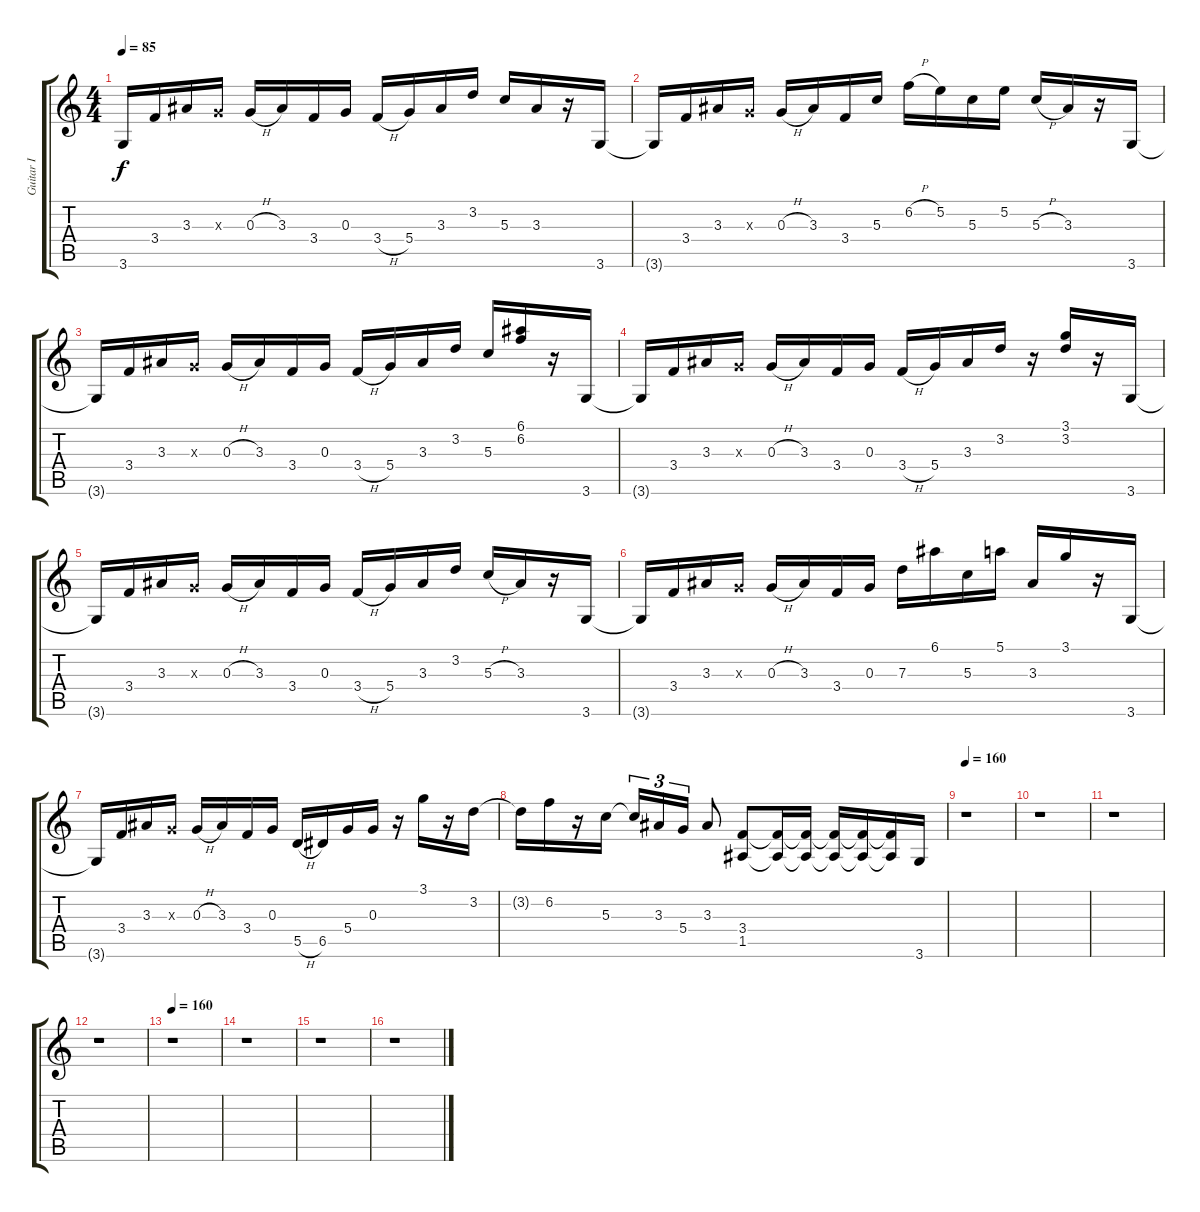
\track ("Guitar I" "Guitar I") {instrument acousticguitarsteel}
\staff {score tabs}
\tuning (E4 B3 G3 D3 A2 E2) {hide}
\ts (4 4)
\tempo 85
\clef g2
\ks c
3.6{t}.16{dy f} 3.4.16 3.3.16 0.3{x}.16 0.3{h}.16 3.3.16 3.4.16 0.3.16 3.4{h}.16 5.4.16 3.3.16 3.2.16 5.3.16 3.3.16 r.16 3.6.16 |
3.6{t}.16 3.4.16 3.3.16 0.3{x}.16 0.3{h}.16 3.3.16 3.4.16 5.3.16 6.2{h}.16 5.2.16 5.3.16 5.2.16 5.3{h}.16 3.3.16 r.16 3.6.16 |
3.6{t}.16 3.4.16 3.3.16 0.3{x}.16 0.3{h}.16 3.3.16 3.4.16 0.3.16 3.4{h}.16 5.4.16 3.3.16 3.2.16 5.3.16 (6.1 6.2).16 r.16 3.6.16 |
3.6{t}.16 3.4.16 3.3.16 0.3{x}.16 0.3{h}.16 3.3.16 3.4.16 0.3.16 3.4{h}.16 5.4.16 3.3.16 3.2.16 r.16 (3.1 3.2).16 r.16 3.6.16 |
3.6{t}.16 3.4.16 3.3.16 0.3{x}.16 0.3{h}.16 3.3.16 3.4.16 0.3.16 3.4{h}.16 5.4.16 3.3.16 3.2.16 5.3{h}.16 3.3.16 r.16 3.6.16 |
3.6{t}.16 3.4.16 3.3.16 0.3{x}.16 0.3{h}.16 3.3.16 3.4.16 0.3.16 7.3.16 6.1.16 5.3.16 5.1.16 3.3.16 3.1.16 r.16 3.6.16 |
3.6{t}.16 3.4.16 3.3.16 0.3{x}.16 0.3{h}.16 3.3.16 3.4.16 0.3.16 5.5{h}.16 6.5.16 5.4.16 0.3.16 r.16 3.1.16 r.16 3.2.16 |
3.2{t}.16 6.2.16 r.16 5.3.16 5.3{t}.16{tu (3 2)} 3.3.16{tu (3 2)} 5.4.16{tu (3 2)} 3.3.8 (3.4 1.5).8{volume 16 instrument distortionguitar} (3.4{t} 1.5{t}).16 (3.4{t} 1.5{t}).16 (3.4{t} 1.5{t}).16 (3.4{t} 1.5{t}).16 (3.4{t} 1.5{t}).16 3.6.16 |
\tempo 160
r.1 |
r.1 |
r.1 |
r.1 |
\tempo 160
r.1 |
r.1 |
r.1 |
r.1
